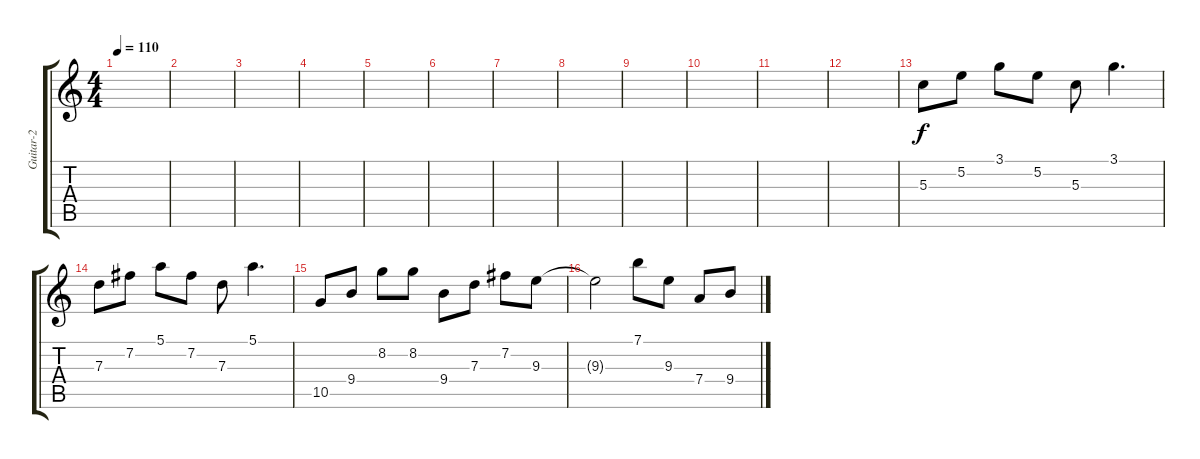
\track ("Guitar-2" "Guitar-2") {instrument electricguitarjazz}
\staff {score tabs}
\tuning (E4 B3 G3 D3 A2 E2) {hide}
\ts (4 4)
\tempo 110
\clef g2
\ks c
|
|
|
|
|
|
|
|
|
|
|
|
5.3.8 5.2.8 3.1.8 5.2.8 5.3.8 3.1.4{d} |
7.3.8 7.2.8 5.1.8 7.2.8 7.3.8 5.1.4{d} |
10.5.8 9.4.8 8.2.8 8.2.8 9.4.8 7.3.8 7.2.8 9.3.8 |
9.3{t}.2 7.1.8 9.3.8 7.4.8 9.4.8
